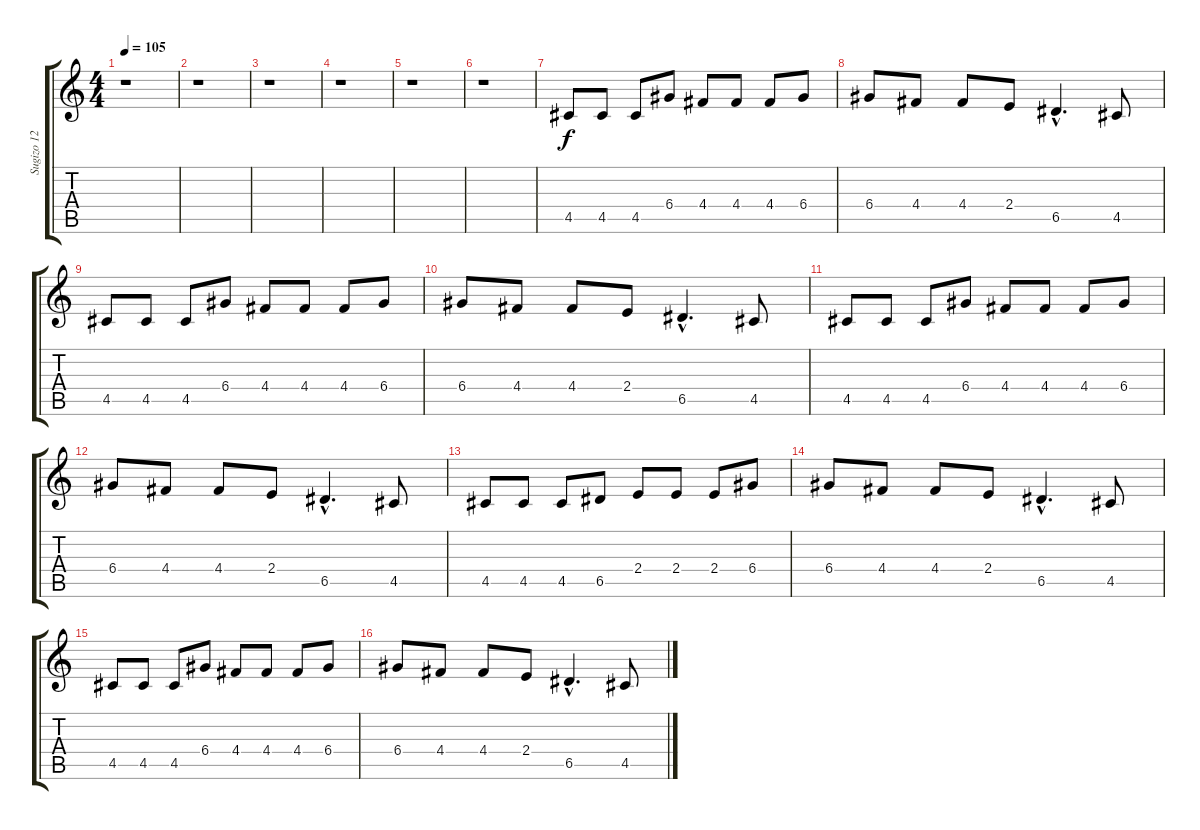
\track ("Sugizo 12 String" "Sugizo 12 ") {instrument overdrivenguitar}
\staff {score tabs}
\tuning (E4 B3 G3 D3 A2 E2) {hide}
\ts (4 4)
\tempo 105
\clef g2
\ks c
r.1{dy f instrument overdrivenguitar} |
r.1 |
r.1 |
r.1 |
r.1 |
r.1 |
4.5.8 4.5.8 4.5.8 6.4.8 4.4.8 4.4.8 4.4.8 6.4.8 |
6.4.8 4.4.8 4.4.8 2.4.8 6.5{hac}.4{d} 4.5.8 |
4.5.8 4.5.8 4.5.8 6.4.8 4.4.8 4.4.8 4.4.8 6.4.8 |
6.4.8 4.4.8 4.4.8 2.4.8 6.5{hac}.4{d} 4.5.8 |
4.5.8 4.5.8 4.5.8 6.4.8 4.4.8 4.4.8 4.4.8 6.4.8 |
6.4.8 4.4.8 4.4.8 2.4.8 6.5{hac}.4{d} 4.5.8 |
4.5.8 4.5.8 4.5.8 6.5.8 2.4.8 2.4.8 2.4.8 6.4.8 |
6.4.8 4.4.8 4.4.8 2.4.8 6.5{hac}.4{d} 4.5.8 |
4.5.8 4.5.8 4.5.8 6.4.8 4.4.8 4.4.8 4.4.8 6.4.8 |
6.4.8 4.4.8 4.4.8 2.4.8 6.5{hac}.4{d} 4.5.8
